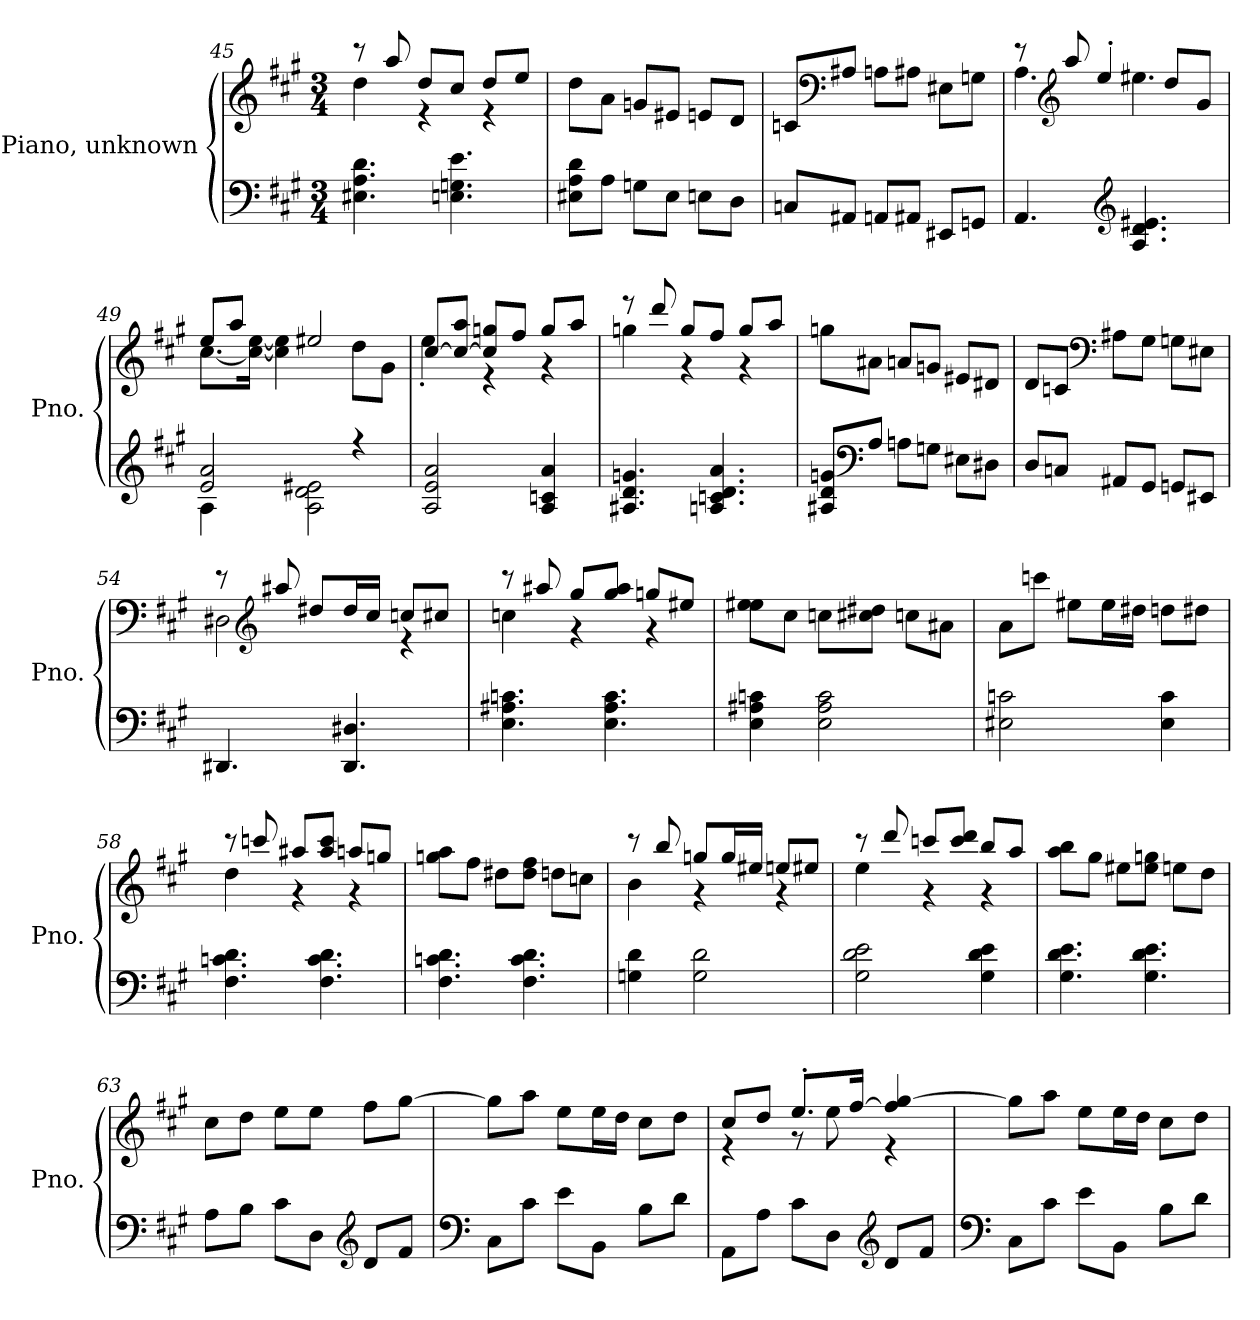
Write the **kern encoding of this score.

**kern	**kern
*part1	*part1
*staff2	*staff1
*I"Piano, unknown	*
*I'Pno.	*
*clefF4	*clefG2
*k[f#c#g#]	*k[f#c#g#]
*M3/4	*M3/4
=45	=45
*	*^
4.E#X\ 4.A\ 4.d\	8r	4dd\
.	8aa/	.
.	8dd/L	4r
4.En\ 4.Gn\ 4.e\	8cc#/J	.
.	8dd/L	4r
.	8ee/J	.
*	*v	*v
=46	=46
8E#X\ 8A\ 8d\L	8dd\L
8A\J	8a\J
8Gn\L	8gn/L
8E#\J	8e#X/J
8En\L	8en/L
8D\J	8d/J
=47	=47
8Cn/L	8cn/L
*	*clefF4
8AA#X/J	8A#X/J
8AAn/L	8An\L
8AA#X/J	8A#X\J
8EE#X/L	8E#X\L
8GGn/J	8Gn\J
!!LO:LB:g=z
=48	=48
*	*^
4.AA/	8r	4.A\
*	*clefG2	*
.	8aa/	.
.	4ee'/	.
*clefG2	*	*
4.A/ 4.d/ 4.e#X/	.	4.ee#X\
.	8dd/L	.
.	8g#/J	.
=49	=49	=49
*^	*	*
2e/ 2a/	4A\	8ee/L	[8.cc#\L
.	.	8aa/J	.
.	.	.	16cc#\_ [16ee\Jk
.	2A\ 2d\ 2e#X\	2ee#X/	4cc#\] 4ee\]
4r	.	.	8dd\L
.	.	.	8g#\J
*v	*v	*	*
=50	=50	=50
2A/ 2e/ 2a/	[8cc#/L	4ee'\
.	8cc#/_ 8aa/J	.
.	8cc#/] 8ggn/L	4r
.	8ff#/J	.
4A/ 4cn/ 4a/	8gg/L	4r
.	8aa/J	.
=51	=51	=51
4.A#X/ 4.d/ 4.gn/	8r	4ggn\
.	8ddd/	.
.	8gg/L	4r
4.An/ 4.cn/ 4.d/ 4.a/	8ff#/J	.
.	8gg/L	4r
.	8aa/J	.
*	*v	*v
!!LO:PB:g=z
=52	=52
8A#X/ 8d/ 8gn/L	8ggn\L
*clefF4	*
8A#/J	8a#X\J
8An\L	8an/L
8Gn\J	8gn/J
8E#X\L	8e#X/L
8D#X\J	8d#X/J
=53	=53
8D/L	8d/L
8Cn/J	8cn/J
*	*clefF4
8AA#X/L	8A#X\L
8GG#/J	8G#\J
8GGn/L	8Gn\L
8EE#X/J	8E#X\J
=54	=54
*	*^
4.DD#X/	8r	2D#X\
*	*clefG2	*
.	8aa#X/	.
.	8dd#X/L	.
4.DD#/ 4.D#X/	16dd#/L	.
.	16cc#/JJ	.
.	8ccn/L	4r
.	8cc#X/J	.
!!LO:LB:g=z	!!
=55	=55	=55
4.E\ 4.A#X\ 4.cn\	8r	4ccn\
.	8aa#X/	.
.	8gg#/L	4r
4.E\ 4.A#\ 4.c\	8gg#/ 8aa#/J	.
.	8ggn/L	4r
.	8ee#X/J	.
*	*v	*v
=56	=56
4E\ 4A#X\ 4cn\	8ee\ 8ee#X\L
.	8cc#\J
2E\ 2A#\ 2c\	8ccn\L
.	8cc#X\ 8dd#X\J
.	8ccn\L
.	8a#X\J
=57	=57
2E#X\ 2cn\	8a\L
.	8cccn\J
.	8ee#X\L
.	16ee#\L
.	16dd#X\JJ
4E#\ 4c\	8ddn\L
.	8dd#X\J
!!LO:LB:g=z
=58	=58
*	*^
4.F#\ 4.cn\ 4.d\	8r	4dd\
.	8cccn/	.
.	8aa#X/L	4r
4.F#\ 4.c\ 4.d\	8aa#/ 8ccc/J	.
.	8aan/L	4r
.	8ggn/J	.
*	*v	*v
=59	=59
4.F#\ 4.cn\ 4.d\	8ggn\ 8aa\L
.	8ff#\J
.	8dd#X\L
4.F#\ 4.c\ 4.d\	8dd#\ 8ff#\J
.	8ddn\L
.	8ccn\J
=60	=60
*	*^
4Gn\ 4d\	8r	4b\
.	8bb/	.
2G\ 2d\	8ggn/L	4r
.	16gg/L	.
.	16ee#X/JJ	.
.	8een/L	4r
.	8ee#X/J	.
=61	=61	=61
2G#\ 2d\ 2e\	8r	4ee\
.	8ddd/	.
.	8cccn/L	4r
.	8ccc/ 8ddd/J	.
4G#\ 4d\ 4e\	8bb/L	4r
.	8aa/J	.
*	*v	*v
!!LO:LB:g=z
=62	=62
4.G#\ 4.d\ 4.e\	8aa\ 8bb\L
.	8gg#\J
.	8ee#X\L
4.G#\ 4.d\ 4.e\	8ee#\ 8ggn\J
.	8een\L
.	8dd\J
=63	=63
8A\L	8cc#\L
8B\J	8dd\J
8c#\L	8ee\L
8D\J	8ee\J
*clefG2	*
8d/L	8ff#\L
8f#/J	[8gg#\J
=64	=64
*clefF4	*
8C#\L	8gg#\L]
8c#\J	8aa\J
8e\L	8ee\L
8BB\J	16ee\L
.	16dd\JJ
8B\L	8cc#\L
8d\J	8dd\J
=65	=65
*	*^
8AA\L	8cc#/L	4r
8A\J	8dd/J	.
8c#\L	8.ee'/L	8r
8D\J	.	8ee\
.	[16ff#/Jk	.
*clefG2	*	*
8d/L	4ff#/] [4gg#/	4r
8f#/J	.	.
*	*v	*v
!!LO:LB:g=z
=66	=66
*clefF4	*
8C#\L	8gg#\L]
8c#\J	8aa\J
8e\L	8ee\L
8BB\J	16ee\L
.	16dd\JJ
8B\L	8cc#\L
8d\J	8dd\J
=	=
*-	*-
